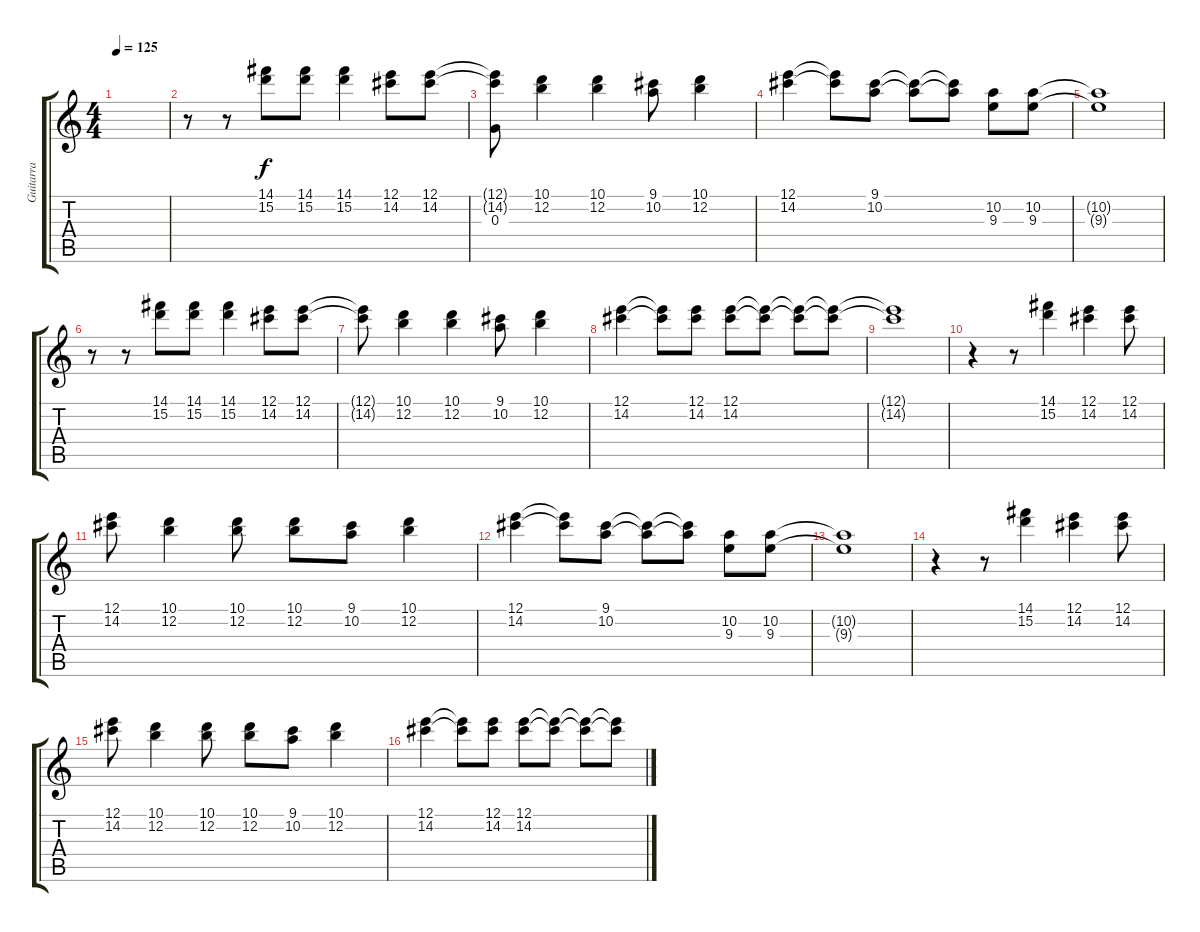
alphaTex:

\track ("Guitarra" "Guitarra") {instrument electricguitarjazz}
\staff {score tabs}
\tuning (E4 B3 G3 D3 A2 E2) {hide}
\ts (4 4)
\tempo 125
\clef g2
\ks c
|
r.8 r.8 (14.1 15.2).8 (14.1 15.2).8 (14.1 15.2).4 (12.1 14.2).8 (12.1 14.2).8 |
(12.1{t} 14.2{t} 0.3).8 (10.1 12.2).4 (10.1 12.2).4 (9.1 10.2).8 (10.1 12.2).4 |
(12.1 14.2).4 (12.1{t} 14.2{t}).8 (9.1 10.2).8 (9.1{t} 10.2{t}).8 (9.1{t} 10.2{t}).8 (10.2 9.3).8 (10.2 9.3).8 |
(10.2{t} 9.3{t}).1 |
r.8 r.8 (14.1 15.2).8 (14.1 15.2).8 (14.1 15.2).4 (12.1 14.2).8 (12.1 14.2).8 |
(12.1{t} 14.2{t}).8 (10.1 12.2).4 (10.1 12.2).4 (9.1 10.2).8 (10.1 12.2).4 |
(12.1 14.2).4 (12.1{t} 14.2{t}).8 (12.1 14.2).8 (12.1 14.2).8 (12.1{t} 14.2{t}).8 (12.1{t} 14.2{t}).8 (12.1{t} 14.2{t}).8 |
(12.1{t} 14.2{t}).1 |
r.4 r.8 (14.1 15.2).4 (12.1 14.2).4 (12.1 14.2).8 |
(12.1 14.2).8 (10.1 12.2).4 (10.1 12.2).8 (10.1 12.2).8 (9.1 10.2).8 (10.1 12.2).4 |
(12.1 14.2).4 (12.1{t} 14.2{t}).8 (9.1 10.2).8 (9.1{t} 10.2{t}).8 (9.1{t} 10.2{t}).8 (10.2 9.3).8 (10.2 9.3).8 |
(10.2{t} 9.3{t}).1 |
r.4 r.8 (14.1 15.2).4 (12.1 14.2).4 (12.1 14.2).8 |
(12.1 14.2).8 (10.1 12.2).4 (10.1 12.2).8 (10.1 12.2).8 (9.1 10.2).8 (10.1 12.2).4 |
(12.1 14.2).4 (12.1{t} 14.2{t}).8 (12.1 14.2).8 (12.1 14.2).8 (12.1{t} 14.2{t}).8 (12.1{t} 14.2{t}).8 (12.1{t} 14.2{t}).8
